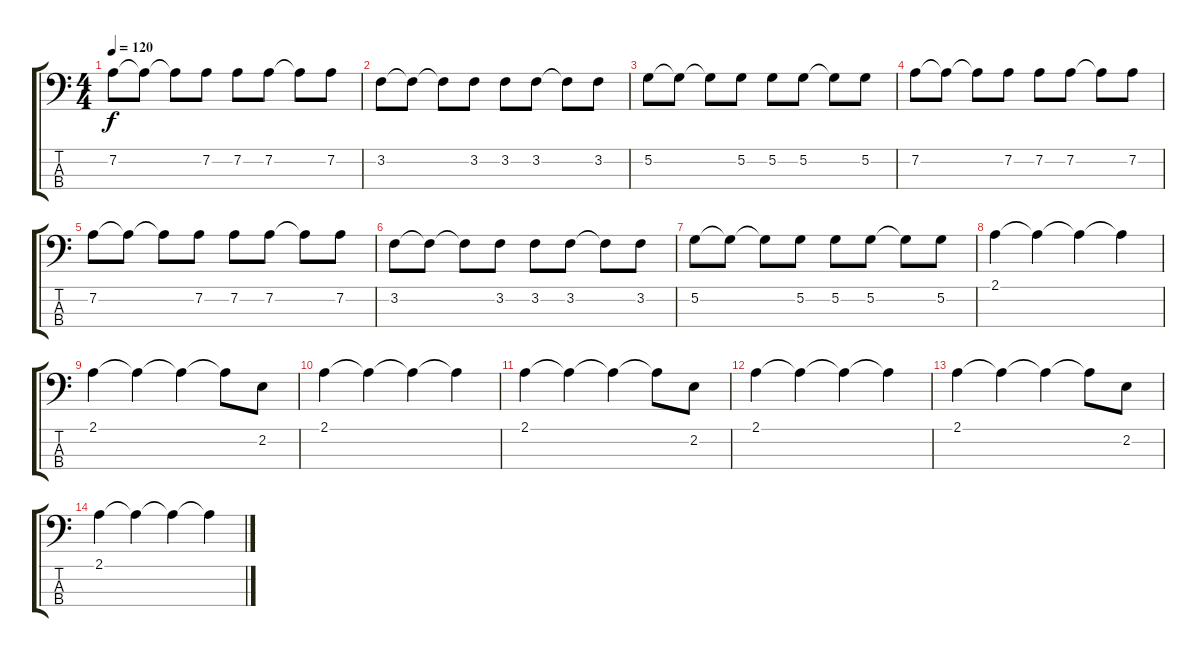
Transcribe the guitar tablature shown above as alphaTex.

\track "" {instrument electricbassfinger}
\staff {score tabs}
\tuning (G2 D2 A1 E1) {hide}
\ts (4 4)
\tempo 120
\clef f4
\ks c
7.2.8{dy f} 7.2{t}.8 7.2{t}.8 7.2.8 7.2.8 7.2.8 7.2{t}.8 7.2.8 |
3.2.8 3.2{t}.8 3.2{t}.8 3.2.8 3.2.8 3.2.8 3.2{t}.8 3.2.8 |
5.2.8 5.2{t}.8 5.2{t}.8 5.2.8 5.2.8 5.2.8 5.2{t}.8 5.2.8 |
7.2.8 7.2{t}.8 7.2{t}.8 7.2.8 7.2.8 7.2.8 7.2{t}.8 7.2.8 |
7.2.8 7.2{t}.8 7.2{t}.8 7.2.8 7.2.8 7.2.8 7.2{t}.8 7.2.8 |
3.2.8 3.2{t}.8 3.2{t}.8 3.2.8 3.2.8 3.2.8 3.2{t}.8 3.2.8 |
5.2.8 5.2{t}.8 5.2{t}.8 5.2.8 5.2.8 5.2.8 5.2{t}.8 5.2.8 |
2.1.4 2.1{t}.4 2.1{t}.4 2.1{t}.4 |
2.1.4 2.1{t}.4 2.1{t}.4 2.1{t}.8 2.2.8 |
2.1.4 2.1{t}.4 2.1{t}.4 2.1{t}.4 |
2.1.4 2.1{t}.4 2.1{t}.4 2.1{t}.8 2.2.8 |
2.1.4 2.1{t}.4 2.1{t}.4 2.1{t}.4 |
2.1.4 2.1{t}.4 2.1{t}.4 2.1{t}.8 2.2.8 |
2.1.4 2.1{t}.4 2.1{t}.4 2.1{t}.4
